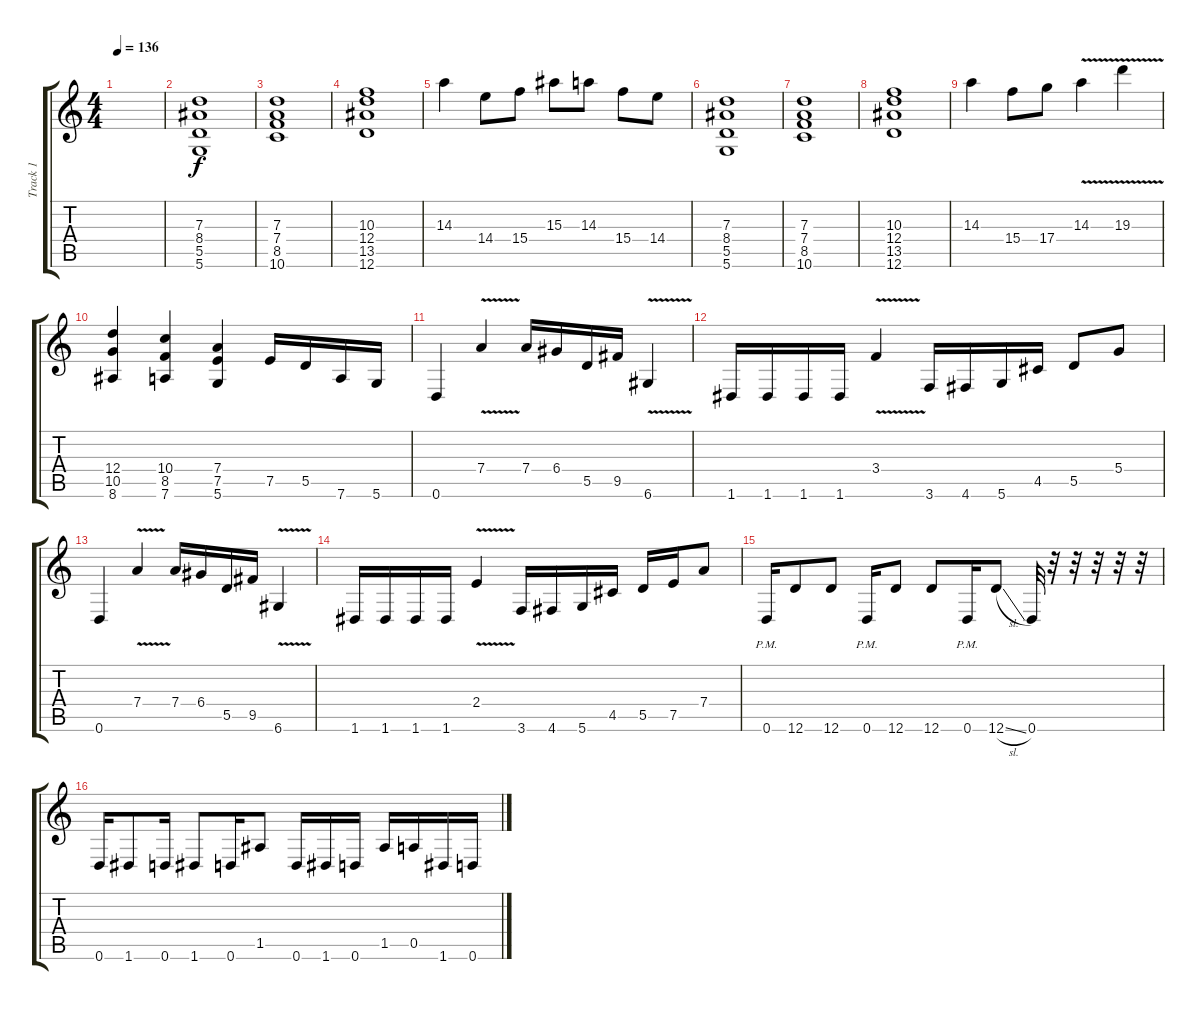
\track ("Track 1" "Track 1") {instrument overdrivenguitar}
\staff {score tabs}
\tuning (E4 B3 G3 D3 A2 D2) {hide}
\ts (4 4)
\tempo 136
\clef g2
\ks c
|
(7.3 8.4 5.5 5.6).1 |
(7.3 7.4 8.5 10.6).1 |
(10.3 12.4 13.5 12.6).1 |
14.3.4 14.4.8 15.4.8 15.3.8 14.3.8 15.4.8 14.4.8 |
(7.3 8.4 5.5 5.6).1 |
(7.3 7.4 8.5 10.6).1 |
(10.3 12.4 13.5 12.6).1 |
14.3.4 15.4.8 17.4.8 14.3{v}.4 19.3{v}.4 |
(12.4 10.5 8.6).4 (10.4 8.5 7.6).4 (7.4 7.5 5.6).4 7.5.16 5.5.16 7.6.16 5.6.16 |
0.6.4 7.4{v}.4 7.4.16 6.4.16 5.5.16 9.5.16 6.6{v}.4 |
1.6.16 1.6.16 1.6.16 1.6.16 3.4{v}.4 3.6.16 4.6.16 5.6.16 4.5.16 5.5.8 5.4.8 |
0.6.4 7.4{v}.4 7.4.16 6.4.16 5.5.16 9.5.16 6.6{v}.4 |
1.6.16 1.6.16 1.6.16 1.6.16 2.4{v}.4 3.6.16 4.6.16 5.6.16 4.5.16 5.5.16 7.5.16 7.4.8 |
0.6{pm}.16 12.6.8 12.6.8 0.6{pm}.16 12.6.8 12.6.8 0.6{pm}.16 12.6{sl}.8 0.6.32 r.32 r.32 r.32 r.32 r.32 |
0.6.16 1.6.8 0.6.16 1.6.8 0.6.16 1.5.8 0.6.16 1.6.16 0.6.16 1.5.16 0.5.16 1.6.16 0.6.16
